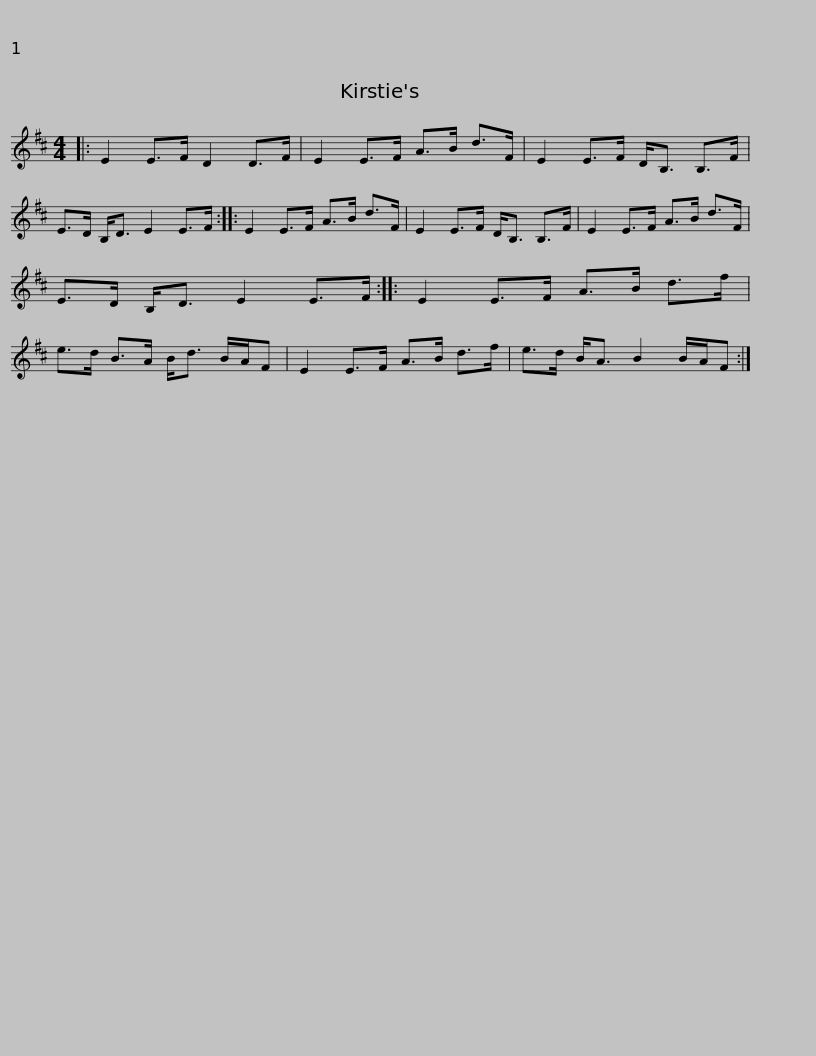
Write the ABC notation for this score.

X:1
L:1/8
M:4/4
I:linebreak $
K:D
V:1 treble
V:1
|: E2 E>F D2 D>F | E2 E>F A>B d>F | E2 E>F D<B, B,>F | E>D B,<D E2 E>F :: E2 E>F A>B d>F |$ %5
 E2 E>F D<B, B,>F | E2 E>F A>B d>F | E>D B,<D E2 E>F :: E2 E>F A>B d>f | e>d B>A B<d B/A/F |$ %10
 E2 E>F A>B d>f | e>d B<A B2 B/A/F :| %12
